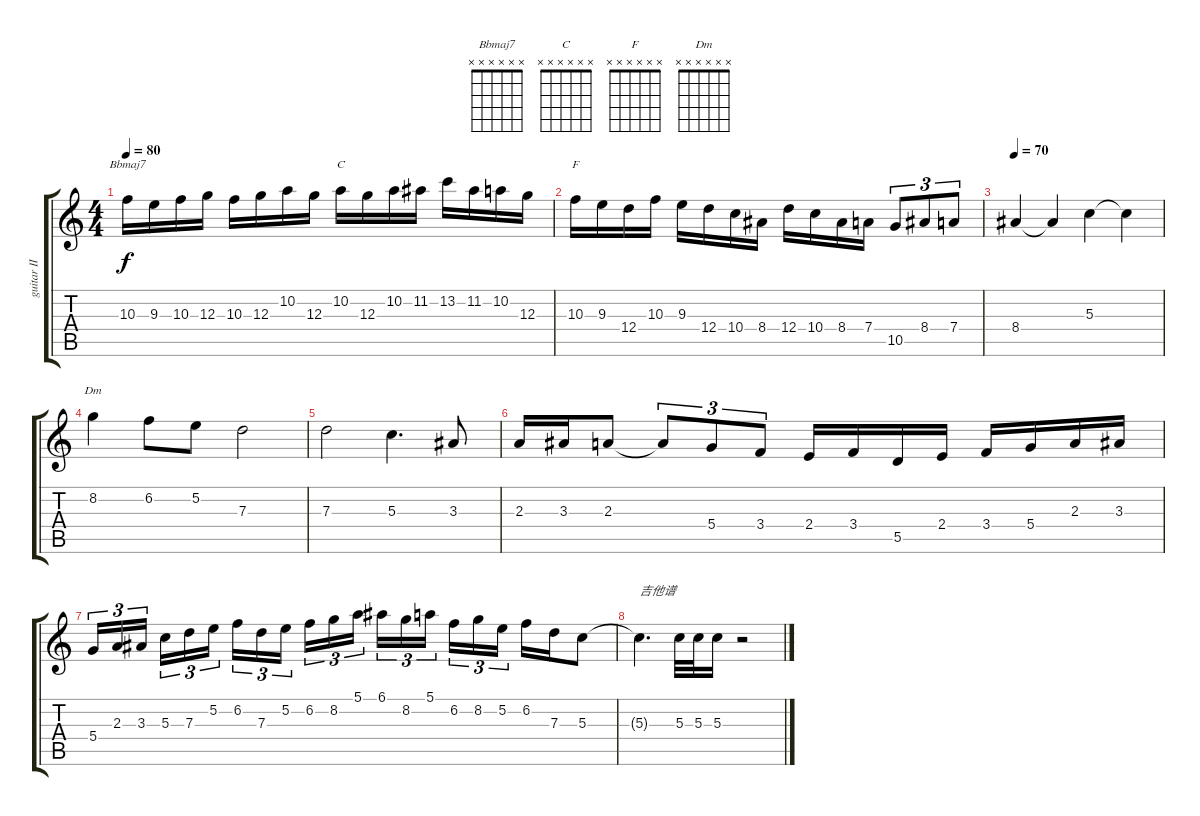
\track ("guitar II" "guitar II") {instrument acousticguitarsteel}
\staff {score tabs}
\tuning (E4 B3 G3 D3 A2 E2) {hide}
\chord ("Bbmaj7" x x x x x x)
\chord ("C" x x x x x x)
\chord ("F" x x x x x x)
\chord ("Dm" x x x x x x)
\ts (4 4)
\tempo 80
\clef g2
\ks c
10.3.16{ch "Bbmaj7" dy f} 9.3.16 10.3.16 12.3.16 10.3.16 12.3.16 10.2.16 12.3.16 10.2.16{ch "C"} 12.3.16 10.2.16 11.2.16 13.2.16 11.2.16 10.2.16 12.3.16 |
10.3.16{ch "F"} 9.3.16 12.4.16 10.3.16 9.3.16 12.4.16 10.4.16 8.4.16 12.4.16 10.4.16 8.4.16 7.4.16 10.5.8{tu (3 2)} 8.4.8{tu (3 2)} 7.4.8{tu (3 2)} |
\tempo 70
8.4.4 8.4{t}.4 5.3.4 5.3{t}.4 |
8.2.4{ch "Dm"} 6.2.8 5.2.8 7.3.2 |
7.3.2 5.3.4{d} 3.3.8 |
2.3.16 3.3.16 2.3.8 2.3{t}.8{tu (3 2)} 5.4.8{tu (3 2)} 3.4.8{tu (3 2)} 2.4.16 3.4.16 5.5.16 2.4.16 3.4.16 5.4.16 2.3.16 3.3.16 |
5.4.16{tu (3 2)} 2.3.16{tu (3 2)} 3.3.16{tu (3 2) beam splitsecondary} 5.3.16{tu (3 2)} 7.3.16{tu (3 2)} 5.2.16{tu (3 2)} 6.2.16{tu (3 2)} 7.3.16{tu (3 2)} 5.2.16{tu (3 2) beam splitsecondary} 6.2.16{tu (3 2)} 8.2.16{tu (3 2)} 5.1.16{tu (3 2)} 6.1.16{tu (3 2)} 8.2.16{tu (3 2)} 5.1.16{tu (3 2) beam splitsecondary} 6.2.16{tu (3 2)} 8.2.16{tu (3 2)} 5.2.16{tu (3 2)} 6.2.16 7.3.16 5.3.8 |
5.3{t}.4{d txt "吉他谱"} 5.3.32 5.3.32 5.3.16 r.2
